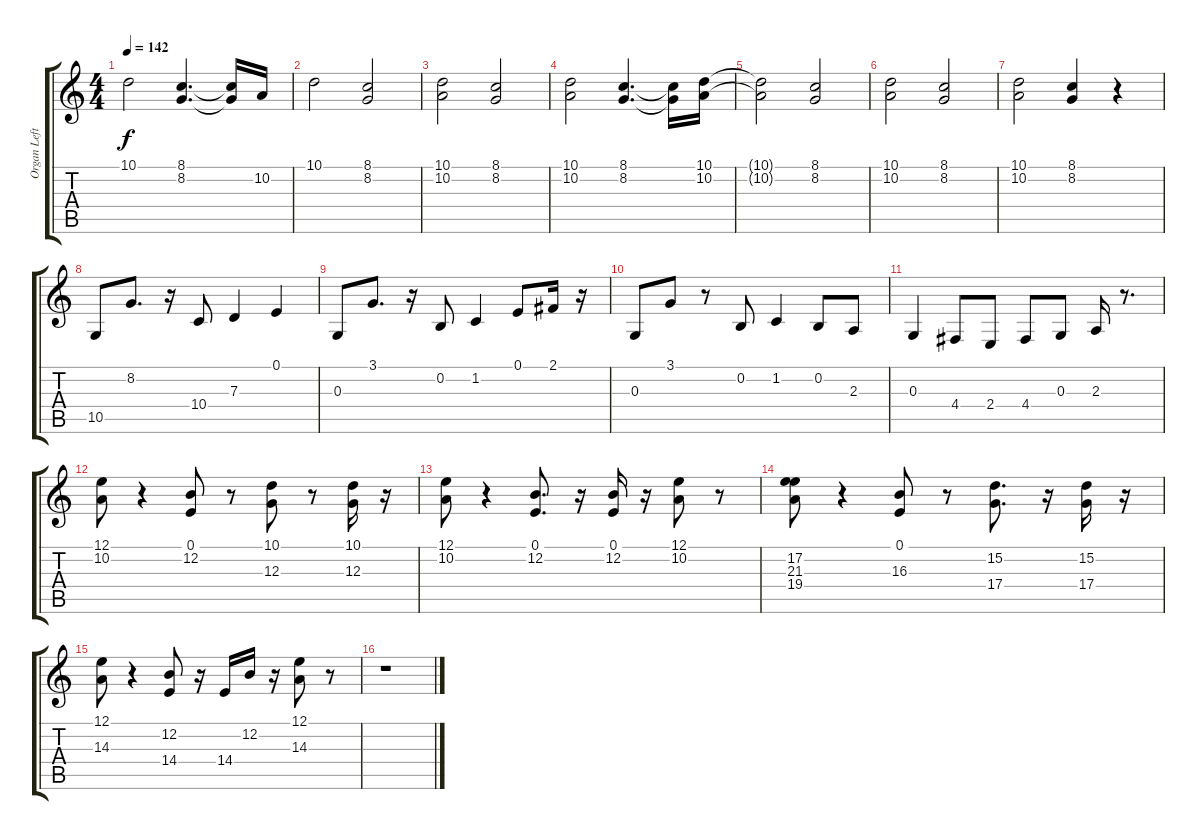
\track ("Organ Left" "Organ Left") {instrument rockorgan}
\staff {score tabs}
\tuning (E4 B3 G3 D3 A2 E2) {hide}
\ts (4 4)
\tempo 142
\clef g2
\ks c
10.1.2{dy f} (8.1 8.2).4{d} (8.1{t} 8.2{t}).16 10.2.16 |
10.1.2 (8.1 8.2).2 |
(10.1 10.2).2 (8.1 8.2).2 |
(10.1 10.2).2 (8.1 8.2).4{d} (8.1{t} 8.2{t}).16 (10.1 10.2).16 |
(10.1{t} 10.2{t}).2 (8.1 8.2).2 |
(10.1 10.2).2 (8.1 8.2).2 |
(10.1 10.2).2 (8.1 8.2).4 r.4 |
10.5.8 8.2.8{d} r.16 10.4.8 7.3.4 0.1.4 |
0.3.8 3.1.8{d} r.16 0.2.8 1.2.4 0.1.8 2.1.16 r.16 |
0.3.8 3.1.8 r.8 0.2.8 1.2.4 0.2.8 2.3.8 |
0.3.4 4.4.8 2.4.8 4.4.8 0.3.8 2.3.16 r.8{d} |
(12.1 10.2).8 r.4 (0.1 12.2).8 r.8 (10.1 12.3).8 r.8 (10.1 12.3).16 r.16 |
(12.1 10.2).8 r.4 (0.1 12.2).8{d} r.16 (0.1 12.2).16 r.16 (12.1 10.2).8 r.8 |
(17.2 21.3 19.4).8 r.4 (0.1 16.3).8 r.8 (15.2 17.4).8{d} r.16 (15.2 17.4).16 r.16 |
(12.1 14.3).8 r.4 (12.2 14.4).8 r.16 14.4.16 12.2.16 r.16 (12.1 14.3).8 r.8 |
r.1
